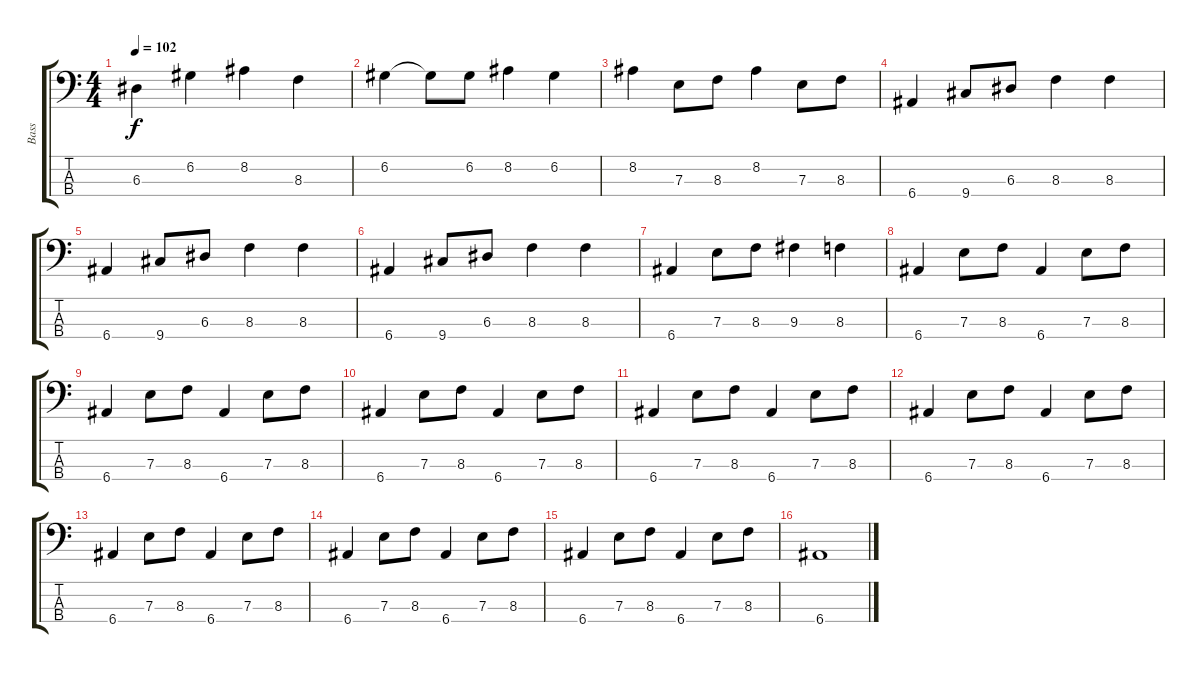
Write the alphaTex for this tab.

\track ("Bass" "Bass") {instrument electricbassfinger}
\staff {score tabs}
\tuning (G2 D2 A1 E1) {hide}
\ts (4 4)
\tempo 102
\clef f4
\ks c
6.3.4{dy f} 6.2.4 8.2.4 8.3.4 |
6.2.4 6.2{t}.8 6.2.8 8.2.4 6.2.4 |
8.2.4 7.3.8 8.3.8 8.2.4 7.3.8 8.3.8 |
6.4.4 9.4.8 6.3.8 8.3.4 8.3.4 |
6.4.4 9.4.8 6.3.8 8.3.4 8.3.4 |
6.4.4 9.4.8 6.3.8 8.3.4 8.3.4 |
6.4.4 7.3.8 8.3.8 9.3.4 8.3.4 |
6.4.4 7.3.8 8.3.8 6.4.4 7.3.8 8.3.8 |
6.4.4 7.3.8 8.3.8 6.4.4 7.3.8 8.3.8 |
6.4.4 7.3.8 8.3.8 6.4.4 7.3.8 8.3.8 |
6.4.4 7.3.8 8.3.8 6.4.4 7.3.8 8.3.8 |
6.4.4 7.3.8 8.3.8 6.4.4 7.3.8 8.3.8 |
6.4.4 7.3.8 8.3.8 6.4.4 7.3.8 8.3.8 |
6.4.4 7.3.8 8.3.8 6.4.4 7.3.8 8.3.8 |
6.4.4 7.3.8 8.3.8 6.4.4 7.3.8 8.3.8 |
6.4.1
